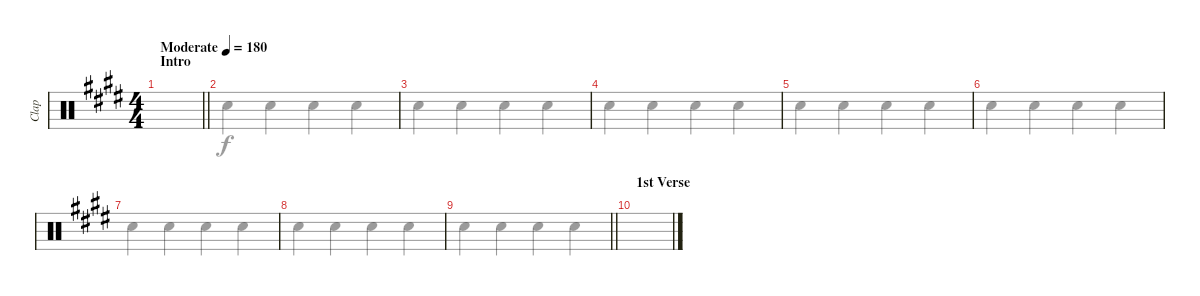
\track ("Clap" "Clap") {instrument percussion}
\staff {score}
\articulation defaults
\voice
\ts (4 4)
\section ("" "Intro")
\tempo (180 "Moderate")
\clef neutral
\barLineRight lightlight
\ks e
|
|
|
|
|
|
|
|
\barLineRight lightlight
|
\section ("" "1st Verse")
|
|
|
|
|
|
\voice
\clef neutral
\barLineRight lightlight
\ks e
|
"Hand Clap (hit)".4 "Hand Clap (hit)".4 "Hand Clap (hit)".4 "Hand Clap (hit)".4 |
"Hand Clap (hit)".4 "Hand Clap (hit)".4 "Hand Clap (hit)".4 "Hand Clap (hit)".4 |
"Hand Clap (hit)".4 "Hand Clap (hit)".4 "Hand Clap (hit)".4 "Hand Clap (hit)".4 |
"Hand Clap (hit)".4 "Hand Clap (hit)".4 "Hand Clap (hit)".4 "Hand Clap (hit)".4 |
"Hand Clap (hit)".4 "Hand Clap (hit)".4 "Hand Clap (hit)".4 "Hand Clap (hit)".4 |
"Hand Clap (hit)".4 "Hand Clap (hit)".4 "Hand Clap (hit)".4 "Hand Clap (hit)".4 |
"Hand Clap (hit)".4 "Hand Clap (hit)".4 "Hand Clap (hit)".4 "Hand Clap (hit)".4 |
\barLineRight lightlight "Hand Clap (hit)".4 "Hand Clap (hit)".4 "Hand Clap (hit)".4 "Hand Clap (hit)".4
|
|
|
|
|
|
|
